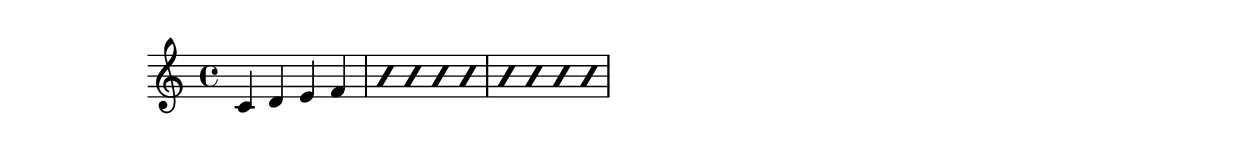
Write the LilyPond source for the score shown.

%% Do not edit this file; it is automatically
%% generated from LSR http://lsr.dsi.unimi.it
%% This file is in the public domain.
\version "2.13.4"

\header {
  lsrtags = "rhythms, tweaks-and-overrides"

  texidoc = "
In @qq{simple} lead-sheets, sometimes no actual notes are written,
instead only @qq{rhythmic patterns} and chords above the measures are
notated giving the structure of a song. Such a feature is for example
useful while creating/transcribing the structure of a song and also
when sharing lead sheets with guitarists or jazz musicians. The
standard support for this using @code{\\repeat percent} is unsuitable
here since the first beat has to be an ordinary note or rest. This
example shows two solutions to this problem, by redefining ordinary
rests to be printed as slashes. (If the duration of each beat is not a
quarter note, replace the @code{r4} in the definitions with a rest of
the appropriate duration). 

"
  doctitle = "Rhythmic slashes"
} % begin verbatim

% Macro to print single slash
rs = {
  \once \override Rest #'stencil = #ly:percent-repeat-item-interface::beat-slash
  \once \override Rest #'thickness = #0.48
  \once \override Rest #'slope = #1.7
  r4
}

% Function to print a specified number of slashes
comp = #(define-music-function (parser location count) ( integer?)
  #{
    \override Rest #'stencil = #ly:percent-repeat-item-interface::beat-slash
    \override Rest #'thickness = #0.48
    \override Rest #'slope = #1.7
    \repeat unfold $count { r4 }
    \revert Rest #'stencil
  #}
)

\score {
  \relative c' {
    c4 d e f |
    \rs \rs \rs \rs |
    \comp #4 |
  }
}

